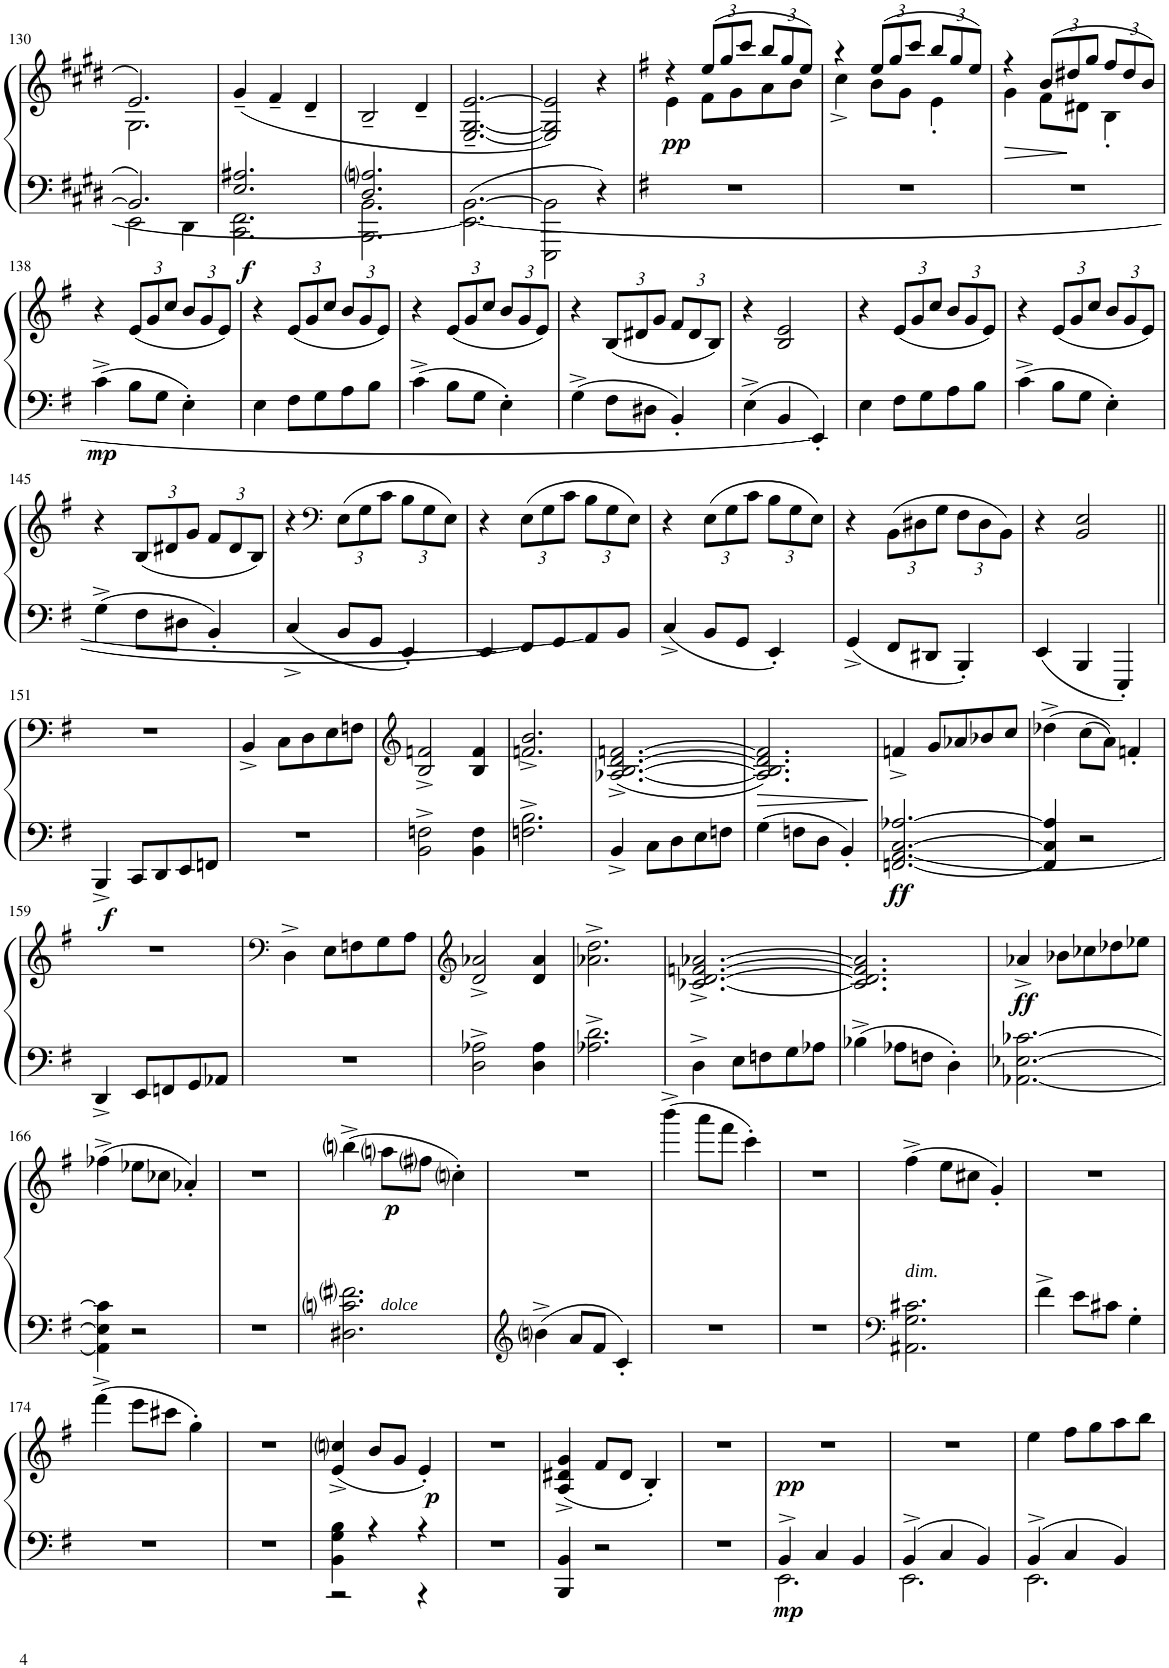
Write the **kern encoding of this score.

**kern	**kern	**dynam
*part1	*part1	*part1
*staff2	*staff1	*staff1/2
*I"Midi_1	*	*
!!LO:PB:g=z
*clefF4	*clefG2	*
*k[f#c#g#d#]	*k[f#c#g#d#]	*
*M3/4	*M3/4	*
=130	=130	=130
*^	*^	*
2.BB/]	2EE\	2.e/	2.G#\	.
.	4DD#\	.	.	.
*	*	*v	*v	*
=131	=131	=131	=131
!	!	!	!LO:DY:b=2
2.E/ 2.A#X/	2.CC#\ 2.FF#\	(4g#~/	f
.	.	4f#~/	.
.	.	4d#~/	.
=132	=132	=132	=132
2.D#/ 2.Ani/	2.BBB\ 2.BB\	2B~/	.
.	.	4d#~/	.
*v	*v	*	*
=133	=133	=133
2.EE\_ [2.BB\	[2.E/~ [2.G#/~ [2.e/~	.
=134	=134	=134
2EEE\ 2BB\]	2E/] 2G#/] 2e/])	.
4r	4r	.
=135	=135	=135
*k[f#]	*k[f#]	*
*	*^	*
!	!	!	!LO:DY:b
2.r	4r	4e\	pp
*	*Xbrackettup	*	*
.	(12ee/L	8f#\L	.
.	12gg/	.	.
.	.	8g\	.
.	12ccc/J	.	.
.	12bb/L	8a\	.
.	12gg/	.	.
.	.	8b\J	.
.	12ee/J)	.	.
=136	=136	=136	=136
2.r	4r	4cc^\	.
.	(12ee/L	8b\L	.
.	12gg/	.	.
.	.	8g\J	.
.	12ccc/J	.	.
.	12bb/L	4e'\	.
.	12gg/	.	.
.	12ee/J)	.	.
=137	=137	=137	=137
!	!	!	!LO:HP:b
2.r	4r	4g\	>
.	(12b/L	8f#\L	.
.	12dd#X/	.	.
.	.	8d#X\J	]
.	12gg/J	.	.
.	12ff#/L	4B'\	.
.	12dd#/	.	.
.	12b/J)	.	.
*	*v	*v	*
!!LO:LB:g=z
=138	=138	=138
!	!	!LO:DY:b=2
4c^\	4r	mp
8B\L	(12e/L	.
.	12g/	.
8G\J	.	.
.	12cc/J	.
4E'\	12b/L	.
.	12g/	.
.	12e/J)	.
=139	=139	=139
4E\	4r	.
8F#\L	(12e/L	.
.	12g/	.
8G\	.	.
.	12cc/J	.
8A\	12b/L	.
.	12g/	.
8B\J	.	.
.	12e/J)	.
=140	=140	=140
4c^\	4r	.
8B\L	(12e/L	.
.	12g/	.
8G\J	.	.
.	12cc/J	.
4E'\	12b/L	.
.	12g/	.
.	12e/J)	.
=141	=141	=141
4G^\	4r	.
8F#\L	(12B/L	.
.	12d#X/	.
8D#X\J	.	.
.	12g/J	.
4BB'/	12f#/L	.
.	12d#/	.
.	12B/J)	.
=142	=142	=142
4E^\	4r	.
4BB/	2B/ 2e/	.
4EE'/]	.	.
=143	=143	=143
4E\	4r	.
8F#\L	(12e/L	.
.	12g/	.
8G\	.	.
.	12cc/J	.
8A\	12b/L	.
.	12g/	.
8B\J	.	.
.	12e/J)	.
=144	=144	=144
4c^\	4r	.
8B\L	(12e/L	.
.	12g/	.
8G\J	.	.
.	12cc/J	.
4E'\	12b/L	.
.	12g/	.
.	12e/J)	.
!!LO:LB:g=z
=145	=145	=145
4G^\	4r	.
8F#\L	(12B/L	.
.	12d#X/	.
8D#X\J	.	.
.	12g/J	.
4BB'/	12f#/L	.
.	12d#/	.
.	12B/J)	.
=146	=146	=146
4C^/	4r	.
*	*clefF4	*
8BB/L	(12E\L	.
.	12G\	.
8GG/J	.	.
.	12c\J	.
4EE'/	12B\L	.
.	12G\	.
.	12E\J)	.
=147	=147	=147
4EE/	4r	.
8FF#/L]	(12E\L	.
.	12G\	.
8GG/	.	.
.	12c\J	.
8AA/]	12B\L	.
.	12G\	.
8BB/J	.	.
.	12E\J)	.
=148	=148	=148
4C^/	4r	.
8BB/L	(12E\L	.
.	12G\	.
8GG/J	.	.
.	12c\J	.
4EE'/	12B\L	.
.	12G\	.
.	12E\J)	.
=149	=149	=149
4GG^/	4r	.
8FF#/L	(12BB\L	.
.	12D#X\	.
8DD#X/J	.	.
.	12G\J	.
4BBB'/	12F#\L	.
.	12D#\	.
.	12BB\J)	.
=150	=150	=150
4EE/	4r	.
4BBB/	2BB/ 2E/	.
4EEE'/	.	.
!!LO:LB:g=z
=151||	=151||	=151||
!	!	!LO:DY:b=2
4BBB^/	2.r	f
8CC/L	.	.
8DD/	.	.
8EE/	.	.
8FFn/J	.	.
=152	=152	=152
2.r	4BB^/	.
.	8C\L	.
.	8D\	.
.	8E\	.
.	8Fn\J	.
=153	=153	=153
*	*clefG2	*
2BB\^ 2Fn\^	2B/^ 2fn/^	.
4BB\ 4F\	4B/ 4f/	.
=154	=154	=154
2.Fn\^ 2.B\^	2.fn/^ 2.b/^	.
=155	=155	=155
4BB^/	([2.A-X/^ [2.B/^ [2.d/^ [2.fn/^	.
8C\L	.	.
8D\	.	.
8E\	.	.
8Fn\J	.	.
=156	=156	=156
!	!	!LO:HP:b
4G\	2.A-/] 2.B/] 2.d/] 2.f/])	>
8Fn\L	.	.
8D\J	.	.
4BB'/	.	.
.	.	]
=157	=157	=157
!	!	!LO:DY:b=2
[2.FFn/ [2.AA/ [2.C/ [2.A-X/	4fn^/	ff
.	8g/L	.
.	8a-X/	.
.	8b-X/	.
.	8cc/J	.
=158	=158	=158
4FF/] 4C/] 4A-/]	(4dd-X^\	.
2r	(8cc\L	.
.	8a\J))	.
.	4fn'/	.
!!LO:LB:g=z
=159	=159	=159
4DD^/	2.r	.
8EE/L	.	.
8FFn/	.	.
8GG/	.	.
8AA-X/J	.	.
=160	=160	=160
*	*clefF4	*
2.r	4D^\	.
.	8E\L	.
.	8Fn\	.
.	8G\	.
.	8A\J	.
=161	=161	=161
*	*clefG2	*
2D\^ 2A-X\^	2d/^ 2a-X/^	.
4D\ 4A-\	4d/ 4a-/	.
=162	=162	=162
2.A-X\^ 2.d\^	2.a-X\^ 2.dd\^	.
=163	=163	=163
4D^\	[2.c-X/^ [2.d/^ [2.fn/^ [2.a-X/^	.
8E\L	.	.
8Fn\	.	.
8G\	.	.
8A-X\J	.	.
=164	=164	=164
4B-X^\	2.c-/] 2.d/] 2.f/] 2.a-/]	.
8A-X\L	.	.
8Fn\J	.	.
4D'\	.	.
=165	=165	=165
!	!	!LO:DY:b
[2.AA-X\ [2.E-X\ [2.c-X\	4a-X^/	ff
.	8b-X\L	.
.	8cc-X\	.
.	8dd-X\	.
.	8ee-X\J	.
!!LO:LB:g=z
=166	=166	=166
4AA-\] 4E-\] 4c-\]	(4ff-X^\	.
2r	8ee-X\L	.
.	8cc-X\J	.
.	4a-X'/)	.
=167	=167	=167
2.r	2.r	.
=168	=168	=168
2.D#X\ 2.cni\ 2.f#i\	(4bbni^\	.
!	!LO:TX:b:i:t=dolce	!
!	!	!LO:DY:b
.	8aani\L	p
.	8ff#i\J	.
.	4ccni'\)	.
=169	=169	=169
*clefG2	*	*
4bni^\	2.r	.
8a/L	.	.
8f#/J	.	.
4c'/	.	.
=170	=170	=170
2.r	(4bbb^\	.
.	8aaa\L	.
.	8fff#\J	.
.	4ccc'\)	.
=171	=171	=171
2.r	2.r	.
=172	=172	=172
*clefF4	*	*
!LO:TX:a:i:t=dim.	!	!
2.AA#X\ 2.G\ 2.c#X\	(4ff#^\	.
.	8ee\L	.
.	8cc#X\J	.
.	4g'/)	.
=173	=173	=173
4f#^\	2.r	.
8e\L	.	.
8c#X\J	.	.
4G'\	.	.
!!LO:LB:g=z
=174	=174	=174
2.r	(4fff#^\	.
.	8eee\L	.
.	8ccc#X\J	.
.	4gg'\)	.
=175	=175	=175
2.r	2.r	.
=176	=176	=176
*^	*	*
4BB\ 4G\ 4B\	2r	(4e/^ 4ccni/^	.
4r	.	8b/L	.
.	.	8g/J	.
!	!	!	!LO:DY:b
4r	4r	4e'/)	p
*v	*v	*	*
=177	=177	=177
2.r	2.r	.
=178	=178	=178
4BBB/ 4BB/	(4A/^ 4d#X/^ 4g/^	.
2r	8f#/L	.
.	8d#/J	.
.	4B'/)	.
=179	=179	=179
2.r	2.r	.
=180	=180	=180
*^	*	*
!	!	!	!LO:DY:b=2
!	!	!	!LO:DY:n=1:b
4BB^/	2.EE\	2.r	mp pp
4C/	.	.	.
4BB/	.	.	.
=181	=181	=181	=181
4BB^/	2.EE\	2.r	.
4C/	.	.	.
4BB/	.	.	.
=182	=182	=182	=182
4BB^/	2.EE\	4ee\	.
4C/	.	8ff#\L	.
.	.	8gg\	.
4BB/	.	8aa\	.
.	.	8bb\J	.
*v	*v	*	*
=	=	=
*-	*-	*-
